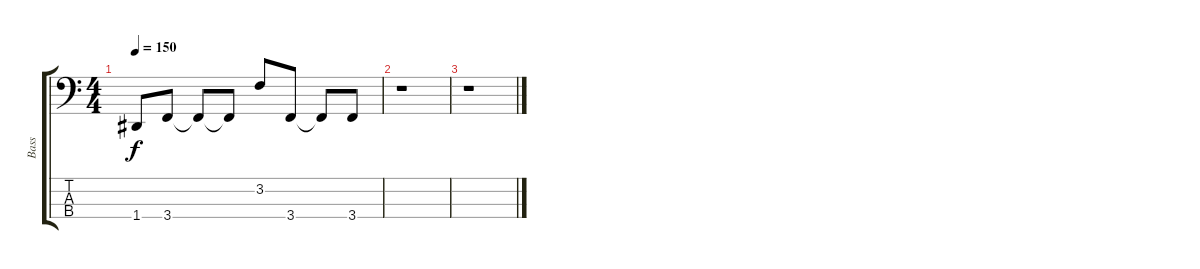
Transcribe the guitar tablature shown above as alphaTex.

\track ("Bass" "Bass") {instrument electricbasspick}
\staff {score tabs}
\tuning (G2 D2 A1 D1) {hide}
\ts (4 4)
\tempo 150
\clef f4
\ks c
1.4.8{dy f} 3.4.8 3.4{t}.8 3.4{t}.8 3.2.8 3.4.8 3.4{t}.8 3.4.8 |
r.1 |
r.1
